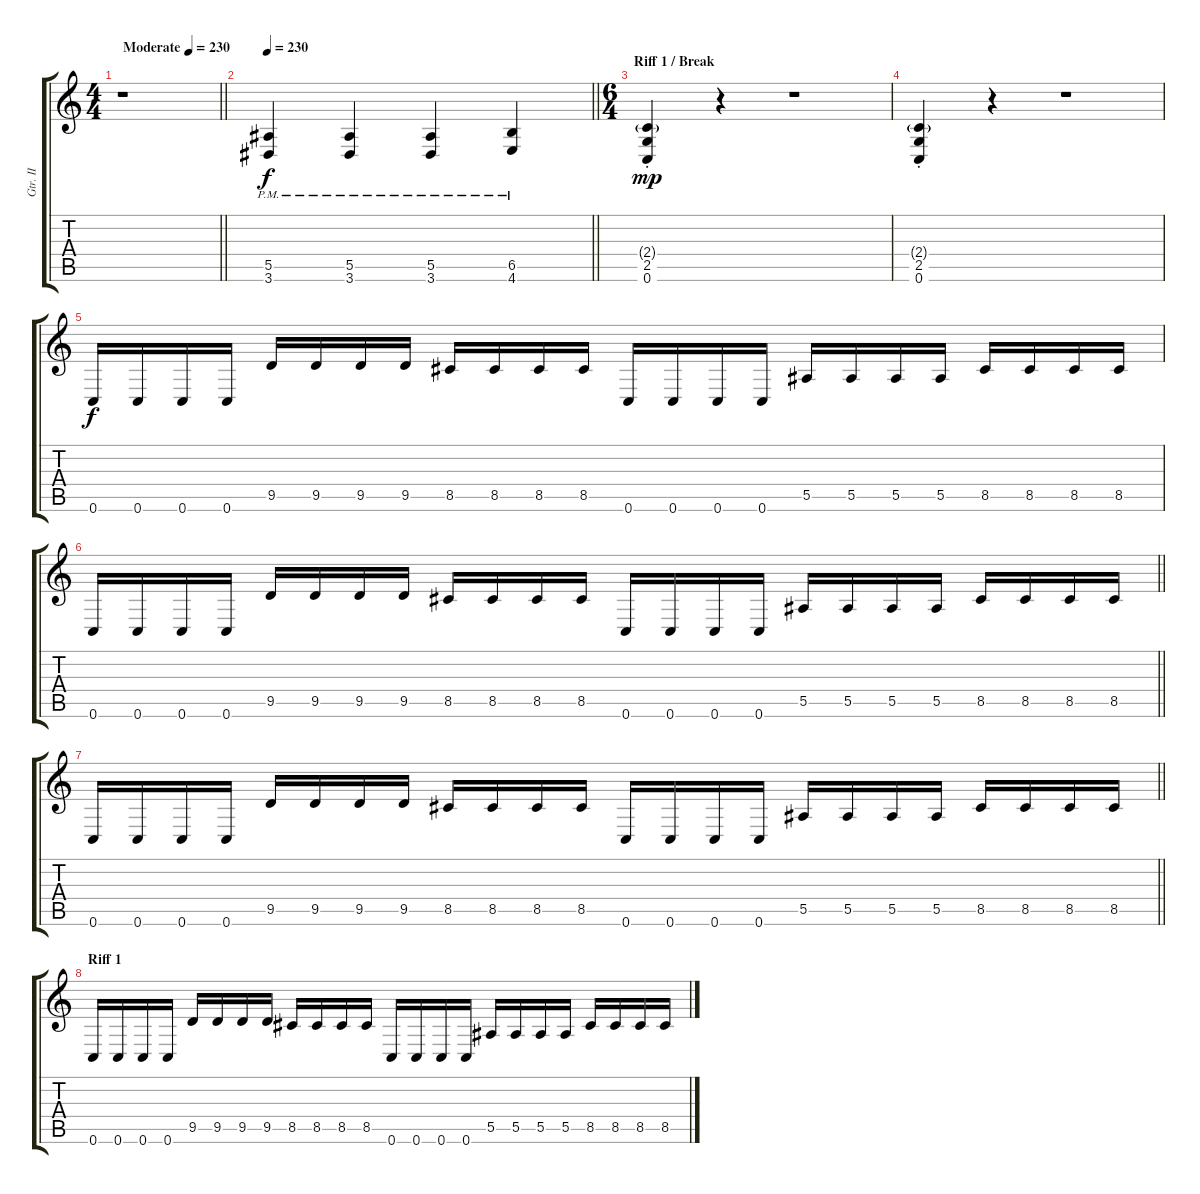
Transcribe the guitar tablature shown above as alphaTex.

\track ("Gtr. II" "Gtr. II") {instrument distortionguitar}
\staff {score tabs}
\tuning (C4 G3 Eb3 Bb2 F2 C2) {hide}
\ts (4 4)
\tempo (230 "Moderate")
\clef g2
\barLineRight lightlight
\ks c
r.1{dy f instrument distortionguitar} |
\section ("" "")
\tempo 230
\barLineRight lightlight
(5.5{pm} 3.6{pm}).4 (5.5{pm} 3.6{pm}).4 (5.5{pm} 3.6{pm}).4 (6.5{pm} 4.6{pm}).4 |
\ts (6 4)
\section ("" "Riff 1 / Break")
(2.4{g st} 2.5{st} 0.6{st}).4{dy mp} r.4 r.1 |
(2.4{g st} 2.5{st} 0.6{st}).4 r.4 r.1 |
0.6.16{dy f} 0.6.16 0.6.16 0.6.16 9.5.16 9.5.16 9.5.16 9.5.16 8.5.16 8.5.16 8.5.16 8.5.16 0.6.16 0.6.16 0.6.16 0.6.16 5.5.16 5.5.16 5.5.16 5.5.16 8.5.16 8.5.16 8.5.16 8.5.16 |
\barLineRight lightlight
0.6.16 0.6.16 0.6.16 0.6.16 9.5.16 9.5.16 9.5.16 9.5.16 8.5.16 8.5.16 8.5.16 8.5.16 0.6.16 0.6.16 0.6.16 0.6.16 5.5.16 5.5.16 5.5.16 5.5.16 8.5.16 8.5.16 8.5.16 8.5.16 |
\section ("" "")
\barLineRight lightlight
0.6.16 0.6.16 0.6.16 0.6.16 9.5.16 9.5.16 9.5.16 9.5.16 8.5.16 8.5.16 8.5.16 8.5.16 0.6.16 0.6.16 0.6.16 0.6.16 5.5.16 5.5.16 5.5.16 5.5.16 8.5.16 8.5.16 8.5.16 8.5.16 |
\section ("" "Riff 1")
0.6.16 0.6.16 0.6.16 0.6.16 9.5.16 9.5.16 9.5.16 9.5.16 8.5.16 8.5.16 8.5.16 8.5.16 0.6.16 0.6.16 0.6.16 0.6.16 5.5.16 5.5.16 5.5.16 5.5.16 8.5.16 8.5.16 8.5.16 8.5.16
